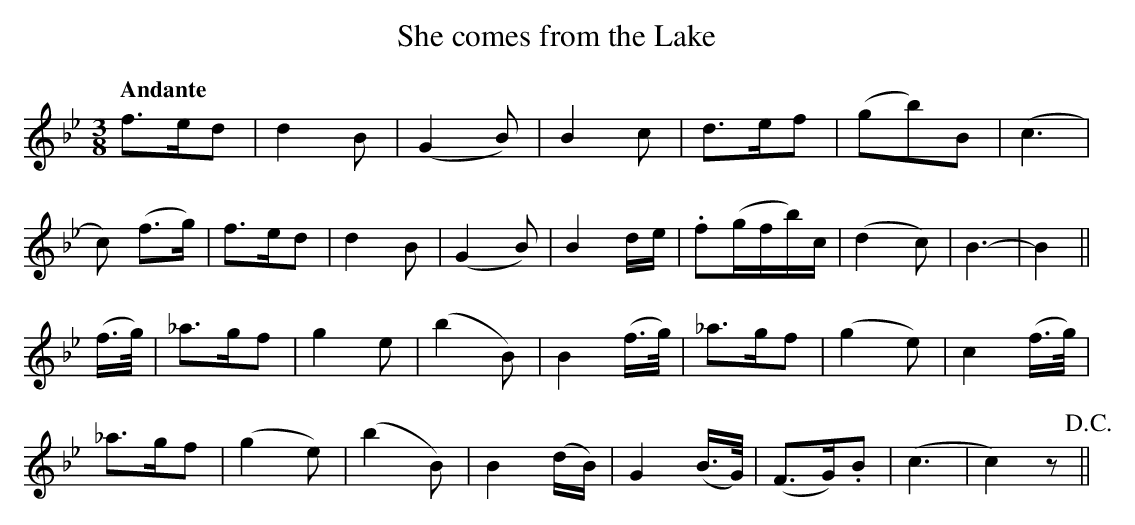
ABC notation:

X:1
T:She comes from the Lake
M:3/8
L:1/8
Q:"Andante"
K:Bb
f>ed|d2B|(G2B)|B2c|d>ef|(gb)B|(c3|
c) (f>g)|f>ed|d2B|(G2B)|B2 d/e/|.f(g/f/b/)c/|(d2c)|B3-|B2!Fermata!||
(f/>g/)|_a>gf|g2e|(b2B)|B2 (f/>g/)|_a>gf|(g2e)|c2 (f/>g/)|
_a>gf|(g2e)|(b2B)|B2 (d/B/)|G2 (B/>G/)|(F>G).B|(c3|c2)z!D.C.!||
